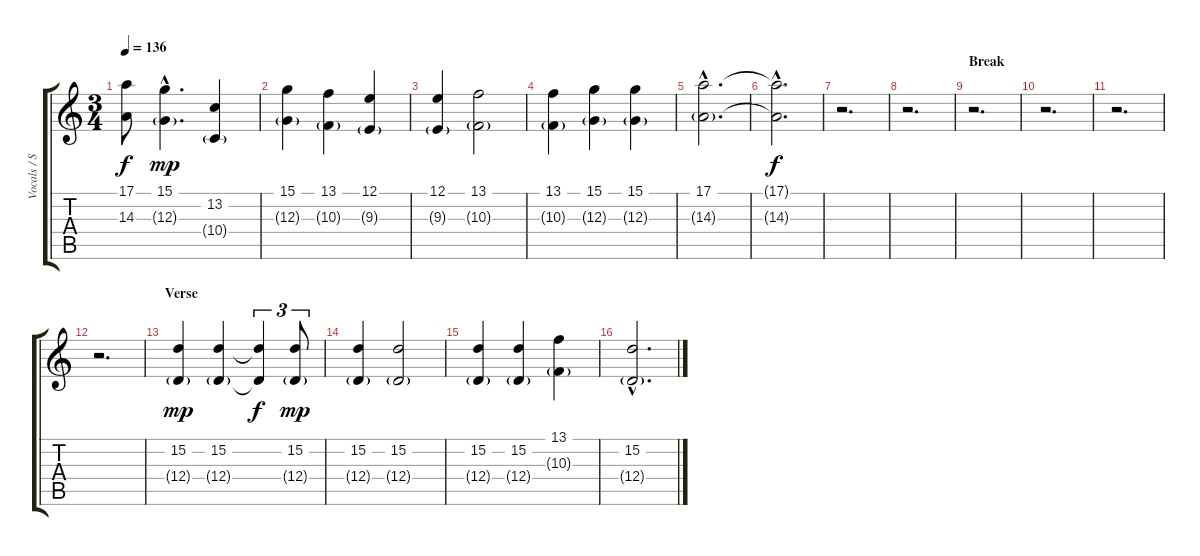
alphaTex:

\track ("Vocals / Sharon Den Adel" "Vocals / S") {instrument synthvoice}
\staff {score tabs}
\tuning (E4 B3 G3 D3 A2 E2) {hide}
\ts (3 4)
\tempo 136
\clef g2
\ks c
(17.1{t} 14.3{t}).8{dy f} (15.1{hac} 12.3{g hac}).4{d dy mp} (13.2 10.4{g}).4 |
(15.1 12.3{g}).4 (13.1 10.3{g}).4 (12.1 9.3{g}).4 |
(12.1 9.3{g}).4 (13.1 10.3{g}).2 |
(13.1 10.3{g}).4 (15.1 12.3{g}).4 (15.1 12.3{g}).4 |
(17.1{hac} 14.3{g hac}).2{d} |
(17.1{hac t} 14.3{hac t}).2{d dy f} |
r.2{d} |
r.2{d} |
\section ("" "Break")
r.2{d} |
r.2{d} |
r.2{d} |
r.2{d} |
\section ("" "Verse")
(15.2 12.4{g}).4{dy mp} (15.2 12.4{g}).4 (15.2{t} 12.4{t}).4{tu (3 2) dy f} (15.2 12.4{g}).8{tu (3 2) dy mp} |
(15.2 12.4{g}).4 (15.2 12.4{g}).2 |
(15.2 12.4{g}).4 (15.2 12.4{g}).4 (13.1 10.3{g}).4 |
(15.2{hac} 12.4{g hac}).2{d}
